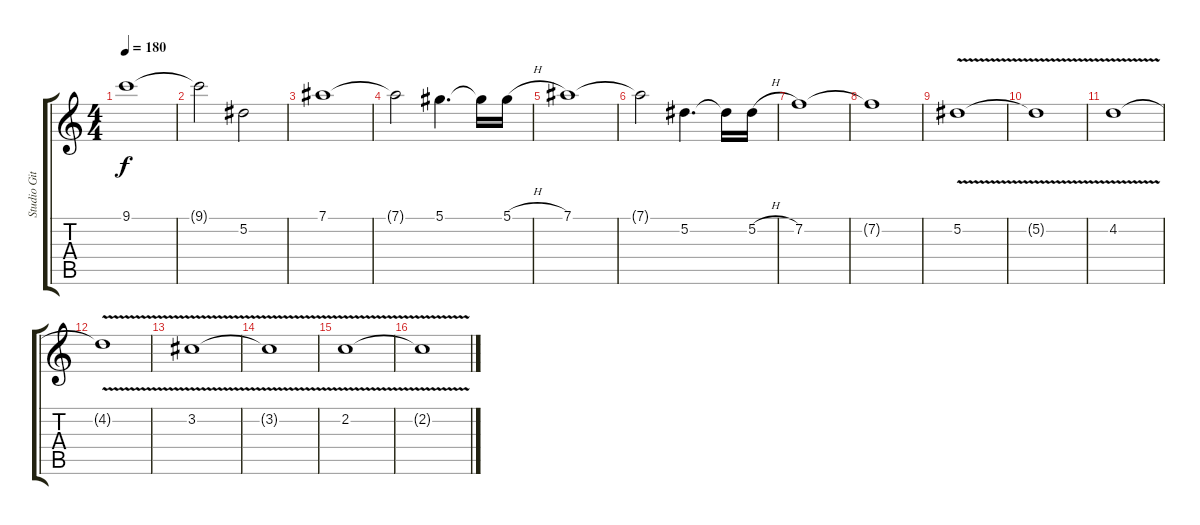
\track ("Studio Gitara" "Studio Git") {instrument distortionguitar}
\staff {score tabs}
\tuning (Eb4 Bb3 Gb3 Db3 Ab2 Eb2) {hide}
\ts (4 4)
\tempo 180
\clef g2
\ks c
9.1.1{dy f} |
9.1{t}.2 5.2.2 |
7.1.1 |
7.1{t}.2 5.1.4{d} 5.1{t}.16 5.1{h}.16 |
7.1.1 |
7.1{t}.2 5.2.4{d} 5.2{t}.16 5.2{h}.16 |
7.2.1 |
7.2{t}.1 |
5.2{v}.1 |
5.2{t}.1 |
4.2{v}.1 |
4.2{t}.1 |
3.2{v}.1 |
3.2{t}.1 |
2.2{v}.1 |
2.2{t}.1
